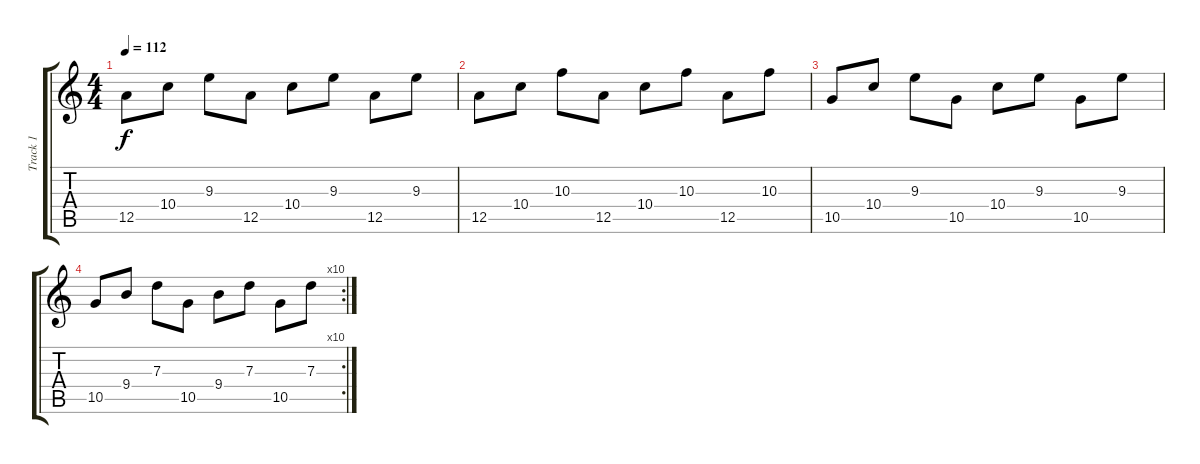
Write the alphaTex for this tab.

\track ("Track 1" "Track 1") {instrument acousticguitarsteel}
\staff {score tabs}
\tuning (E4 B3 G3 D3 A2 E2) {hide}
\ts (4 4)
\tempo 112
\clef g2
\ks c
12.5.8{dy f instrument acousticguitarsteel} 10.4.8 9.3.8 12.5.8 10.4.8 9.3.8 12.5.8 9.3.8 |
12.5.8 10.4.8 10.3.8 12.5.8 10.4.8 10.3.8 12.5.8 10.3.8 |
10.5.8 10.4.8 9.3.8 10.5.8 10.4.8 9.3.8 10.5.8 9.3.8 |
\rc 10
10.5.8 9.4.8 7.3.8 10.5.8 9.4.8 7.3.8 10.5.8 7.3.8
